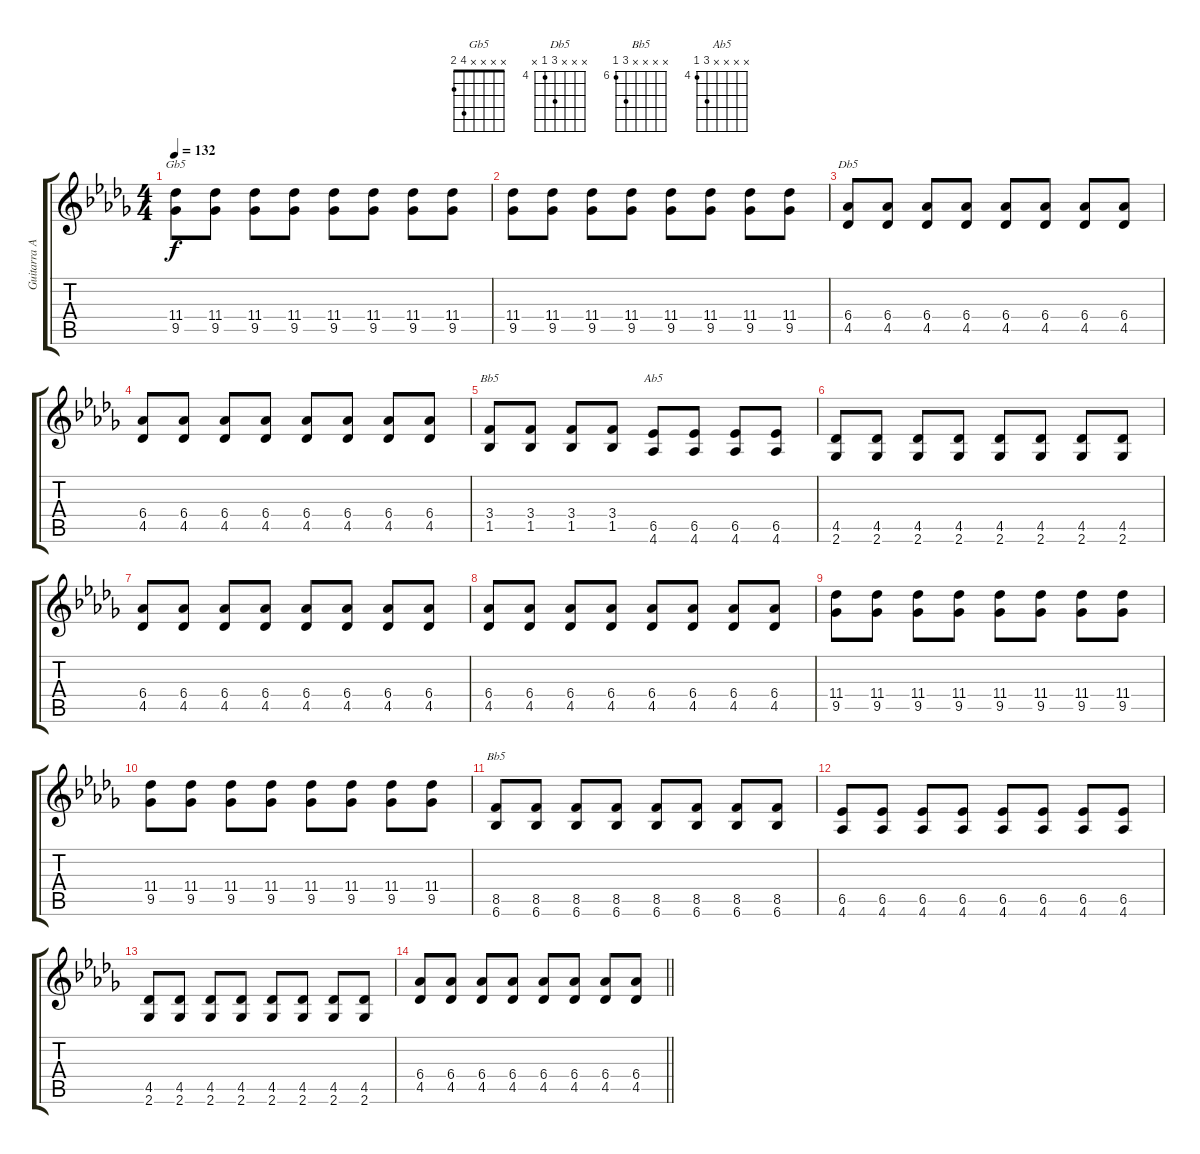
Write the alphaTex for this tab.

\track ("Guitarra Acomp." "Guitarra A") {instrument overdrivenguitar}
\staff {score tabs}
\tuning (E4 B3 G3 D3 A2 E2) {hide}
\chord ("Gb5" x x x x 4 2)
\chord ("Db5" x x x 6 4 x) {firstfret 4}
\chord ("Bb5" x x x 3 1 x)
\chord ("Ab5" x x x x 6 4) {firstfret 4}
\chord ("Bb5" x x x x 8 6) {firstfret 6}
\ts (4 4)
\tempo 132
\clef g2
\ks db
(11.4 9.5).8{ch "Gb5" dy f} (11.4 9.5).8 (11.4 9.5).8 (11.4 9.5).8 (11.4 9.5).8 (11.4 9.5).8 (11.4 9.5).8 (11.4 9.5).8 |
(11.4 9.5).8 (11.4 9.5).8 (11.4 9.5).8 (11.4 9.5).8 (11.4 9.5).8 (11.4 9.5).8 (11.4 9.5).8 (11.4 9.5).8 |
(6.4 4.5).8{ch "Db5"} (6.4 4.5).8 (6.4 4.5).8 (6.4 4.5).8 (6.4 4.5).8 (6.4 4.5).8 (6.4 4.5).8 (6.4 4.5).8 |
(6.4 4.5).8 (6.4 4.5).8 (6.4 4.5).8 (6.4 4.5).8 (6.4 4.5).8 (6.4 4.5).8 (6.4 4.5).8 (6.4 4.5).8 |
(3.4 1.5).8{ch "Bb5"} (3.4 1.5).8 (3.4 1.5).8 (3.4 1.5).8 (6.5 4.6).8{ch "Ab5"} (6.5 4.6).8 (6.5 4.6).8 (6.5 4.6).8 |
(4.5 2.6).8 (4.5 2.6).8 (4.5 2.6).8 (4.5 2.6).8 (4.5 2.6).8 (4.5 2.6).8 (4.5 2.6).8 (4.5 2.6).8 |
(6.4 4.5).8 (6.4 4.5).8 (6.4 4.5).8 (6.4 4.5).8 (6.4 4.5).8 (6.4 4.5).8 (6.4 4.5).8 (6.4 4.5).8 |
(6.4 4.5).8 (6.4 4.5).8 (6.4 4.5).8 (6.4 4.5).8 (6.4 4.5).8 (6.4 4.5).8 (6.4 4.5).8 (6.4 4.5).8 |
(11.4 9.5).8 (11.4 9.5).8 (11.4 9.5).8 (11.4 9.5).8 (11.4 9.5).8 (11.4 9.5).8 (11.4 9.5).8 (11.4 9.5).8 |
(11.4 9.5).8 (11.4 9.5).8 (11.4 9.5).8 (11.4 9.5).8 (11.4 9.5).8 (11.4 9.5).8 (11.4 9.5).8 (11.4 9.5).8 |
(8.5 6.6).8{ch "Bb5"} (8.5 6.6).8 (8.5 6.6).8 (8.5 6.6).8 (8.5 6.6).8 (8.5 6.6).8 (8.5 6.6).8 (8.5 6.6).8 |
(6.5 4.6).8 (6.5 4.6).8 (6.5 4.6).8 (6.5 4.6).8 (6.5 4.6).8 (6.5 4.6).8 (6.5 4.6).8 (6.5 4.6).8 |
(4.5 2.6).8 (4.5 2.6).8 (4.5 2.6).8 (4.5 2.6).8 (4.5 2.6).8 (4.5 2.6).8 (4.5 2.6).8 (4.5 2.6).8 |
\barLineRight lightlight
(6.4 4.5).8 (6.4 4.5).8 (6.4 4.5).8 (6.4 4.5).8 (6.4 4.5).8 (6.4 4.5).8 (6.4 4.5).8 (6.4 4.5).8
